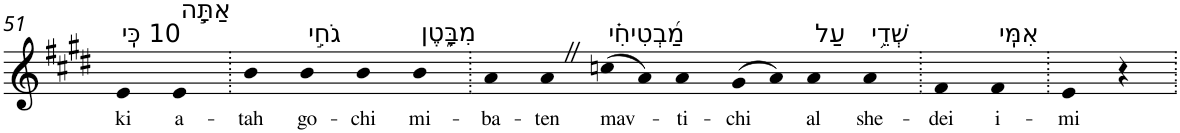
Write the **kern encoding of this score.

**kern	**text
*part1	*part1
*staff1	*staff1
*I"Piano	*
*I'Pno	*
!!LO:PB:g=z
*clefG2	*
*k[f#c#g#d#]	*
*E:	*
=51	=51
!LO:TX:a:t=10 כִּֽי	!
!	!LO:LY:b
4e	ki
!LO:TX:a:t=אַתָּ֣ה	!
!	!LO:LY:b
4e	a-
=52.	=52.
!	!LO:LY:b
4b	-tah
!LO:TX:a:t=גֹחִ֣י	!
!	!LO:LY:b
4b	go-
!	!LO:LY:b
4b	-chi
!LO:TX:a:t=מִבָּ֑טֶן	!
!	!LO:LY:b
4b	mi-
=53.	=53.
!	!LO:LY:b
4a	-ba-
!	!LO:LY:b
4aZ	-ten
!LO:TX:a:t=מַ֝בְטִיחִ֗י	!
!	!LO:LY:b
(>8ccn	mav-
8a)	.
!	!LO:LY:b
4a	-ti-
!	!LO:LY:b
(>8g#	-chi
8a)	.
!LO:TX:a:t=עַל	!
!	!LO:LY:b
4a	al
!LO:TX:a:t=שְׁדֵ֥י	!
!	!LO:LY:b
4a	she-
=54.	=54.
!	!LO:LY:b
4f#	-dei
!LO:TX:a:t=אִמִּֽי	!
!	!LO:LY:b
4f#	i-
=55.	=55.
!	!LO:LY:b
4e	-mi
4r	.
=.	=.
*-	*-
